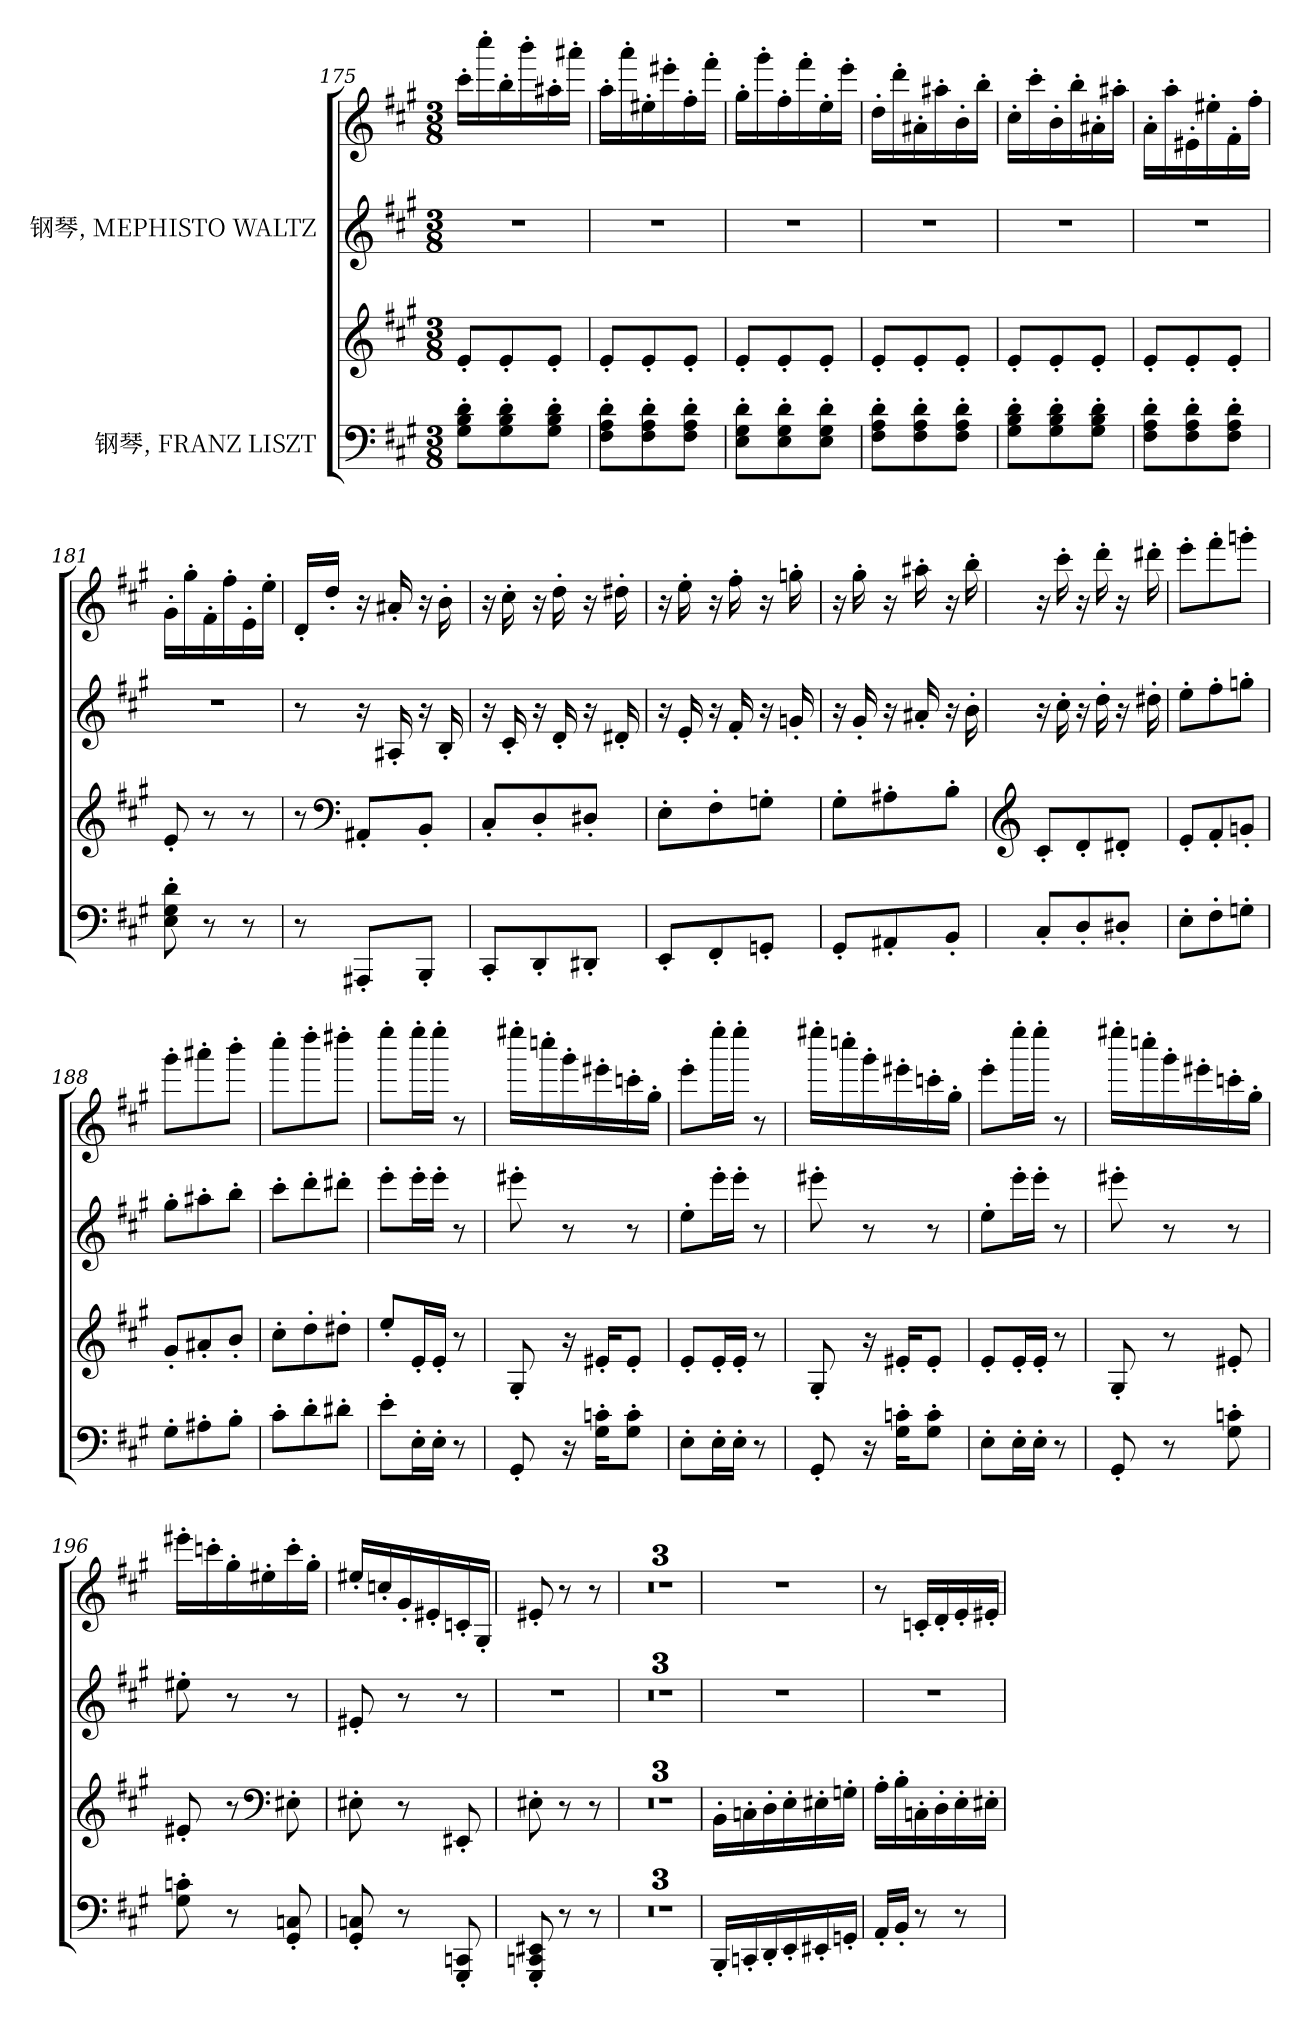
**kern	**kern	**kern	**kern
*part2	*part2	*part1	*part1
*staff4	*staff3	*staff2	*staff1
*I"钢琴, FRANZ LISZT	*	*I"钢琴, MEPHISTO WALTZ	*
*clefF4	*clefG2	*clefG2	*clefG2
*k[f#c#g#]	*k[f#c#g#]	*k[f#c#g#]	*k[f#c#g#]
*M3/8	*M3/8	*M3/8	*M3/8
=175	=175	=175	=175
8G#\' 8B\' 8d\'L	8e'/L	4.r	16ccc#'\LL
.	.	.	16cccc#'\
8G#\' 8B\' 8d\'	8e'/	.	16bb'\
.	.	.	16bbb'\
8G#\' 8B\' 8d\'J	8e'/J	.	16aa#X'\
.	.	.	16aaa#X'\JJ
=176	=176	=176	=176
8F#\' 8A\' 8d\'L	8e'/L	4.r	16aa'\LL
.	.	.	16aaa'\
8F#\' 8A\' 8d\'	8e'/	.	16ee#X'\
.	.	.	16eee#X'\
8F#\' 8A\' 8d\'J	8e'/J	.	16ff#'\
.	.	.	16fff#'\JJ
!!LO:LB:g=z
=177	=177	=177	=177
8E\' 8G#\' 8d\'L	8e'/L	4.r	16gg#'\LL
.	.	.	16ggg#'\
8E\' 8G#\' 8d\'	8e'/	.	16ff#'\
.	.	.	16fff#'\
8E\' 8G#\' 8d\'J	8e'/J	.	16ee'\
.	.	.	16eee'\JJ
=178	=178	=178	=178
8F#\' 8A\' 8d\'L	8e'/L	4.r	16dd'\LL
.	.	.	16ddd'\
8F#\' 8A\' 8d\'	8e'/	.	16a#X'\
.	.	.	16aa#X'\
8F#\' 8A\' 8d\'J	8e'/J	.	16b'\
.	.	.	16bb'\JJ
=179	=179	=179	=179
8G#\' 8B\' 8d\'L	8e'/L	4.r	16cc#'\LL
.	.	.	16ccc#'\
8G#\' 8B\' 8d\'	8e'/	.	16b'\
.	.	.	16bb'\
8G#\' 8B\' 8d\'J	8e'/J	.	16a#X'\
.	.	.	16aa#X'\JJ
=180	=180	=180	=180
8F#\' 8A\' 8d\'L	8e'/L	4.r	16a'\LL
.	.	.	16aa'\
8F#\' 8A\' 8d\'	8e'/	.	16e#X'\
.	.	.	16ee#X'\
8F#\' 8A\' 8d\'J	8e'/J	.	16f#'\
.	.	.	16ff#'\JJ
=181	=181	=181	=181
8E\' 8G#\' 8d\'	8e'/	4.r	16g#'\LL
.	.	.	16gg#'\
8r	8r	.	16f#'\
.	.	.	16ff#'\
8r	8r	.	16e'\
.	.	.	16ee'\JJ
!!LO:PB:g=z
=182	=182	=182	=182
8r	8r	8r	16d'/LL
.	.	.	16dd'/JJ
*	*clefF4	*	*
8AAA#X'/L	8AA#X'/L	16r	16r
.	.	16A#X'/	16a#X'/
8BBB'/J	8BB'/J	16r	16r
.	.	16B'/	16b'\
=183	=183	=183	=183
8CC#'/L	8C#'/L	16r	16r
.	.	16c#'/	16cc#'\
8DD'/	8D'/	16r	16r
.	.	16d'/	16dd'\
8DD#X'/J	8D#X'/J	16r	16r
.	.	16d#X'/	16dd#X'\
=184	=184	=184	=184
8EE'/L	8E'\L	16r	16r
.	.	16e'/	16ee'\
8FF#'/	8F#'\	16r	16r
.	.	16f#'/	16ff#'\
8GGn'/J	8Gn'\J	16r	16r
.	.	16gn'/	16ggn'\
=185	=185	=185	=185
8GG#'/L	8G#'\L	16r	16r
.	.	16g#'/	16gg#'\
8AA#X'/	8A#X'\	16r	16r
.	.	16a#X'/	16aa#X'\
8BB'/J	8B'\J	16r	16r
.	.	16b'\	16bb'\
!!LO:LB:g=z
=186	=186	=186	=186
*	*clefG2	*	*
8C#'/L	8c#'/L	16r	16r
.	.	16cc#'\	16ccc#'\
8D'/	8d'/	16r	16r
.	.	16dd'\	16ddd'\
8D#X'/J	8d#X'/J	16r	16r
.	.	16dd#X'\	16ddd#X'\
=187	=187	=187	=187
8E'\L	8e'/L	8ee'\L	8eee'\L
8F#'\	8f#'/	8ff#'\	8fff#'\
8Gn'\J	8gn'/J	8ggn'\J	8gggn'\J
=188	=188	=188	=188
8G#'\L	8g#'/L	8gg#'\L	8ggg#'\L
8A#X'\	8a#X'/	8aa#X'\	8aaa#X'\
8B'\J	8b'/J	8bb'\J	8bbb'\J
=189	=189	=189	=189
8c#'\L	8cc#'\L	8ccc#'\L	8cccc#'\L
8d'\	8dd'\	8ddd'\	8dddd'\
8d#X'\J	8dd#X'\J	8ddd#X'\J	8dddd#X'\J
=190	=190	=190	=190
8e'\L	8ee'/L	8eee'\L	8eeee'\L
16E'\L	16e'/L	16eee'\L	16eeee'\L
16E'\JJ	16e'/JJ	16eee'\JJ	16eeee'\JJ
8r	8r	8r	8r
=191	=191	=191	=191
8GG#'/	8G#'/	8eee#X'\	16eeee#X'\LL
.	.	.	16ccccn'\
16r	16r	8r	16ggg#'\
16G#\' 16cn\'KL	16e#X'/KL	.	16eee#X'\
8G#\' 8c\'J	8e#'/J	8r	16cccn'\
.	.	.	16gg#'\JJ
!!LO:LB:g=z
=192	=192	=192	=192
8E'\L	8e'/L	8ee'\L	8eee'\L
16E'\L	16e'/L	16eee'\L	16eeee'\L
16E'\JJ	16e'/JJ	16eee'\JJ	16eeee'\JJ
8r	8r	8r	8r
=193	=193	=193	=193
8GG#'/	8G#'/	8eee#X'\	16eeee#X'\LL
.	.	.	16ccccn'\
16r	16r	8r	16ggg#'\
16G#\' 16cn\'KL	16e#X'/KL	.	16eee#X'\
8G#\' 8c\'J	8e#'/J	8r	16cccn'\
.	.	.	16gg#'\JJ
=194	=194	=194	=194
8E'\L	8e'/L	8ee'\L	8eee'\L
16E'\L	16e'/L	16eee'\L	16eeee'\L
16E'\JJ	16e'/JJ	16eee'\JJ	16eeee'\JJ
8r	8r	8r	8r
=195	=195	=195	=195
8GG#'/	8G#'/	8eee#X'\	16eeee#X'\LL
.	.	.	16ccccn'\
8r	8r	8r	16ggg#'\
.	.	.	16eee#X'\
8G#\' 8cn\'	8e#X'/	8r	16cccn'\
.	.	.	16gg#'\JJ
=196	=196	=196	=196
8G#\' 8cn\'	8e#X'/	8ee#X'\	16eee#X'\LL
.	.	.	16cccn'\
8r	8r	8r	16gg#'\
.	.	.	16ee#X'\
*	*clefF4	*	*
8GG#/' 8Cn/'	8E#X'\	8r	16ccc'\
.	.	.	16gg#'\JJ
!!LO:PB:g=z
=197	=197	=197	=197
8GG#/' 8Cn/'	8E#X'\	8e#X'/	16ee#X'/LL
.	.	.	16ccn'/
8r	8r	8r	16g#'/
.	.	.	16e#X'/
8GGG#/' 8CCn/'	8EE#X'/	8r	16cn'/
.	.	.	16G#'/JJ
=198	=198	=198	=198
8GGG#/' 8CCn/' 8EE#X/'	8E#X'\	4.r	8e#X'/
8r	8r	.	8r
8r	8r	.	8r
=199	=199	=199	=199
4.r	4.r	4.r	4.r
=200	=200	=200	=200
4.r	4.r	4.r	4.r
=201	=201	=201	=201
4.r	4.r	4.r	4.r
=202	=202	=202	=202
16BBB'/LL	16BB'\LL	4.r	4.r
16CCn'/	16Cn'\	.	.
16DD'/	16D'\	.	.
16EE'/	16E'\	.	.
16EE#X'/	16E#X'\	.	.
16GGn'/JJ	16Gn'\JJ	.	.
=203	=203	=203	=203
16AA'/LL	16A'\LL	4.r	8r
16BB'/JJ	16B'\	.	.
8r	16Cn'\	.	16cn'/LL
.	16D'\	.	16d'/
8r	16E'\	.	16e'/
.	16E#X'\JJ	.	16e#X'/JJ
=	=	=	=
*-	*-	*-	*-
